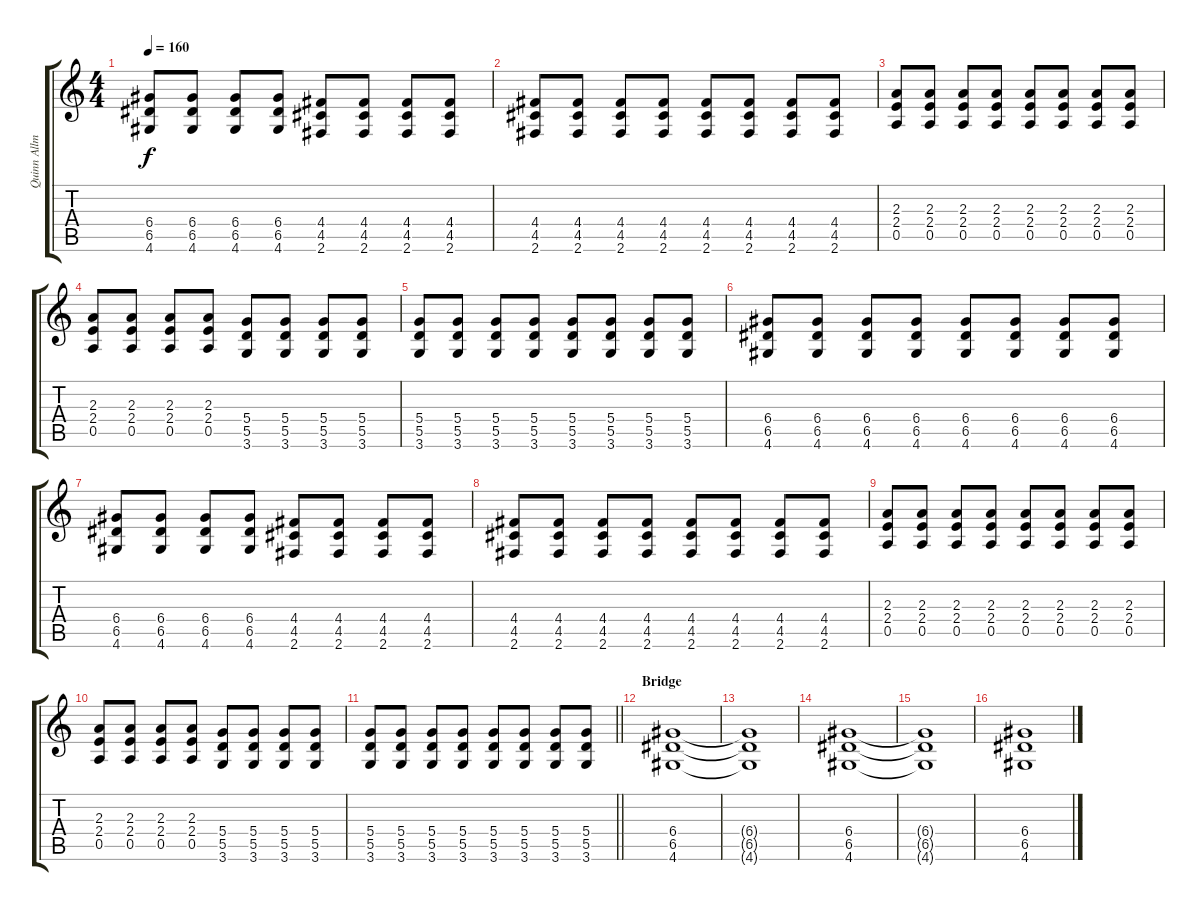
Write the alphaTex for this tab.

\track ("Quinn Allman" "Quinn Allm") {instrument overdrivenguitar}
\staff {score tabs}
\tuning (E4 B3 G3 D3 A2 E2) {hide}
\ts (4 4)
\tempo 160
\clef g2
\ks c
(6.4 6.5 4.6).8{dy f} (6.4 6.5 4.6).8 (6.4 6.5 4.6).8 (6.4 6.5 4.6).8 (4.4 4.5 2.6).8 (4.4 4.5 2.6).8 (4.4 4.5 2.6).8 (4.4 4.5 2.6).8 |
(4.4 4.5 2.6).8 (4.4 4.5 2.6).8 (4.4 4.5 2.6).8 (4.4 4.5 2.6).8 (4.4 4.5 2.6).8 (4.4 4.5 2.6).8 (4.4 4.5 2.6).8 (4.4 4.5 2.6).8 |
(2.3 2.4 0.5).8 (2.3 2.4 0.5).8 (2.3 2.4 0.5).8 (2.3 2.4 0.5).8 (2.3 2.4 0.5).8 (2.3 2.4 0.5).8 (2.3 2.4 0.5).8 (2.3 2.4 0.5).8 |
(2.3 2.4 0.5).8 (2.3 2.4 0.5).8 (2.3 2.4 0.5).8 (2.3 2.4 0.5).8 (5.4 5.5 3.6).8 (5.4 5.5 3.6).8 (5.4 5.5 3.6).8 (5.4 5.5 3.6).8 |
(5.4 5.5 3.6).8 (5.4 5.5 3.6).8 (5.4 5.5 3.6).8 (5.4 5.5 3.6).8 (5.4 5.5 3.6).8 (5.4 5.5 3.6).8 (5.4 5.5 3.6).8 (5.4 5.5 3.6).8 |
(6.4 6.5 4.6).8 (6.4 6.5 4.6).8 (6.4 6.5 4.6).8 (6.4 6.5 4.6).8 (6.4 6.5 4.6).8 (6.4 6.5 4.6).8 (6.4 6.5 4.6).8 (6.4 6.5 4.6).8 |
(6.4 6.5 4.6).8 (6.4 6.5 4.6).8 (6.4 6.5 4.6).8 (6.4 6.5 4.6).8 (4.4 4.5 2.6).8 (4.4 4.5 2.6).8 (4.4 4.5 2.6).8 (4.4 4.5 2.6).8 |
(4.4 4.5 2.6).8 (4.4 4.5 2.6).8 (4.4 4.5 2.6).8 (4.4 4.5 2.6).8 (4.4 4.5 2.6).8 (4.4 4.5 2.6).8 (4.4 4.5 2.6).8 (4.4 4.5 2.6).8 |
(2.3 2.4 0.5).8 (2.3 2.4 0.5).8 (2.3 2.4 0.5).8 (2.3 2.4 0.5).8 (2.3 2.4 0.5).8 (2.3 2.4 0.5).8 (2.3 2.4 0.5).8 (2.3 2.4 0.5).8 |
(2.3 2.4 0.5).8 (2.3 2.4 0.5).8 (2.3 2.4 0.5).8 (2.3 2.4 0.5).8 (5.4 5.5 3.6).8 (5.4 5.5 3.6).8 (5.4 5.5 3.6).8 (5.4 5.5 3.6).8 |
\barLineRight lightlight
(5.4 5.5 3.6).8 (5.4 5.5 3.6).8 (5.4 5.5 3.6).8 (5.4 5.5 3.6).8 (5.4 5.5 3.6).8 (5.4 5.5 3.6).8 (5.4 5.5 3.6).8 (5.4 5.5 3.6).8 |
\section ("" "Bridge")
(6.4 6.5 4.6).1 |
(6.4{t} 6.5{t} 4.6{t}).1 |
(6.4 6.5 4.6).1 |
(6.4{t} 6.5{t} 4.6{t}).1 |
(6.4 6.5 4.6).1
